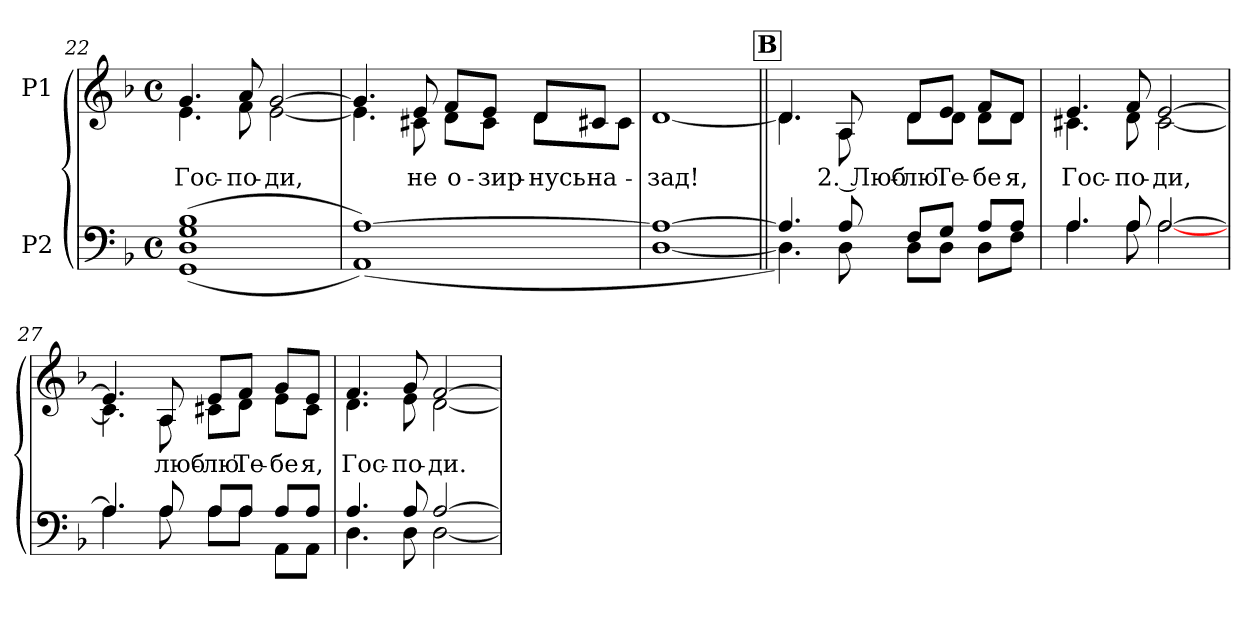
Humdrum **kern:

**kern	**kern	**text
*part2	*part1	*part1
*staff2	*staff1	*staff1
*I"P2	*I"P1	*
*clefF4	*clefG2	*
*k[b-]	*k[b-]	*
*F:	*F:	*
*M4/4	*M4/4	*
*met(c)	*met(c)	*
=22	=22	=22
*^	*	*
!	!	!	!LO:LY:b:color=#000000
*	*	*^	*
(1Gi 1B-i	(1GGi 1Di	4.gi/	4.ei\	Гос-
!	!	!	!	!LO:LY:b:color=#000000
.	.	8ai/	8fi\	-по-
!	!	!	!	!LO:LY:b:color=#000000
.	.	[>2gi/	[<2ei\	-ди,
=23	=23	=23	=23	=23
[>1Ai)	(1AAi)	4.gi/]	4.ei\]	.
!	!	!	!	!LO:LY:b:color=#000000
.	.	8ei/	8c#Xi\	не
!	!	!	!	!LO:LY:b:color=#000000
.	.	8fi/L	8di\L	о-
!	!	!	!	!LO:LY:b:color=#000000
.	.	8ei/J	8c#i\J	-зир-
!	!	!	!	!LO:LY:b:color=#000000
.	.	8di/L	8di\L	-нусь
!	!	!	!	!LO:LY:b:color=#000000
.	.	8c#Xi/J	8c#i\J	на-
*	*	*v	*v	*
=24	=24	=24	=24
*	*	*^	*
!	!	!	!	!LO:LY:b:color=#000000
*	*	*v	*v	*
1Ai_>	[<1Di	[<1di	-зад!
!!LO:LB:g=z
!!LO:REH:place=s1:color=#000000:enc=box:fs=17.9779:t=B
=25||	=25||	=25||	=25||
*	*	*^	*
4.Ai/]	4.Di\])	4.di/]	4.di\	.
!	!	!	!	!LO:LY:b:color=#000000
8Ai/	8Di\	8Ai/	8Ai\	2. Люб-
!	!	!	!	!LO:LY:b:color=#000000
8Fi/L	8Di\L	8di/L	8di\L	-лю
!	!	!	!	!LO:LY:b:color=#000000
8Gi/J	8Di\J	8ei/J	8di\J	Те-
!	!	!	!	!LO:LY:b:color=#000000
8Ai/L	8Di\L	8fi/L	8di\L	-бе
!	!	!	!	!LO:LY:b:color=#000000
8Ai/J	8Fi\J	8di/J	8di\J	я,
=26	=26	=26	=26	=26
!	!	!	!	!LO:LY:b:color=#000000
4.Ai/	4.Ai\	4.ei/	4.c#Xi\	Гос-
!	!	!	!	!LO:LY:b:color=#000000
8Ai/	8Ai\	8fi/	8di\	-по-
!	!	!	!	!LO:LY:b:color=#000000
[>2Ai/	[<2Ai\	[>2ei/	[<2c#i\	-ди,
=27	=27	=27	=27	=27
4.Ai/]	4.Ai\	4.ei/]	4.c#i\]	.
!	!	!	!	!LO:LY:b:color=#000000
8Ai/	8Ai\	8Ai/	8Ai\	люб-
!	!	!	!	!LO:LY:b:color=#000000
8Ai/L	8Ai\L	8ei/L	8c#Xi\L	-лю
!	!	!	!	!LO:LY:b:color=#000000
8Ai/J	8Ai\J	8fi/J	8di\J	Те-
!	!	!	!	!LO:LY:b:color=#000000
8Ai/L	8AAi\L	8gi/L	8ei\L	-бе
!	!	!	!	!LO:LY:b:color=#000000
8Ai/J	8AAi\J	8ei/J	8c#i\J	я,
=28	=28	=28	=28	=28
!	!	!	!	!LO:LY:b:color=#000000
4.Ai/	4.Di\	4.fi/	4.di\	Гос-
!	!	!	!	!LO:LY:b:color=#000000
8Ai/	8Di\	8gi/	8ei\	-по-
!	!	!	!	!LO:LY:b:color=#000000
[>2Ai/	[<2Di\	[>2fi/	[<2di\	-ди.
*v	*v	*	*	*
*	*v	*v	*
=	=	=
*-	*-	*-
